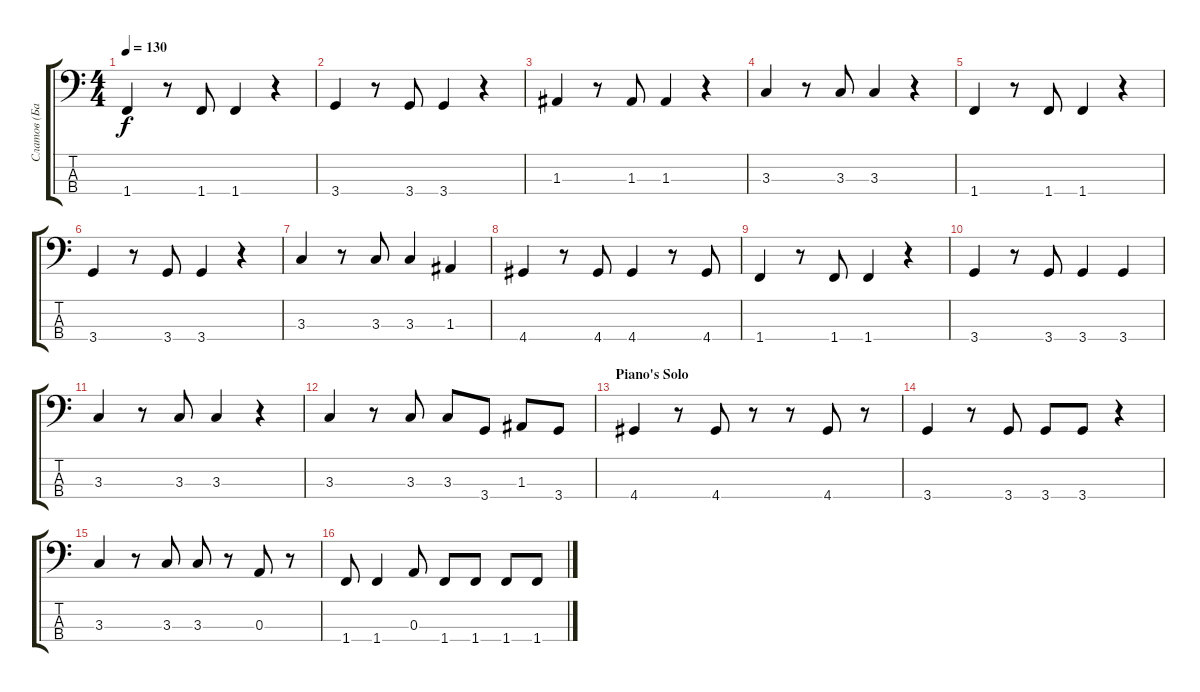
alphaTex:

\track ("Слатов (Бас)" "Слатов (Ба") {instrument electricbassfinger}
\staff {score tabs}
\tuning (G2 D2 A1 E1) {hide}
\ts (4 4)
\tempo 130
\clef f4
\ks c
1.4.4{dy f} r.8 1.4.8 1.4.4 r.4 |
3.4.4 r.8 3.4.8 3.4.4 r.4 |
1.3.4 r.8 1.3.8 1.3.4 r.4 |
3.3.4 r.8 3.3.8 3.3.4 r.4 |
1.4.4 r.8 1.4.8 1.4.4 r.4 |
3.4.4 r.8 3.4.8 3.4.4 r.4 |
3.3.4 r.8 3.3.8 3.3.4 1.3.4 |
4.4.4 r.8 4.4.8 4.4.4 r.8 4.4.8 |
1.4.4 r.8 1.4.8 1.4.4 r.4 |
3.4.4 r.8 3.4.8 3.4.4 3.4.4 |
3.3.4 r.8 3.3.8 3.3.4 r.4 |
3.3.4 r.8 3.3.8 3.3.8 3.4.8 1.3.8 3.4.8 |
\section ("" "Piano's Solo")
4.4.4 r.8 4.4.8 r.8 r.8 4.4.8 r.8 |
3.4.4 r.8 3.4.8 3.4.8 3.4.8 r.4 |
3.3.4 r.8 3.3.8 3.3.8 r.8 0.3.8 r.8 |
1.4.8 1.4.4 0.3.8 1.4.8 1.4.8 1.4.8 1.4.8
